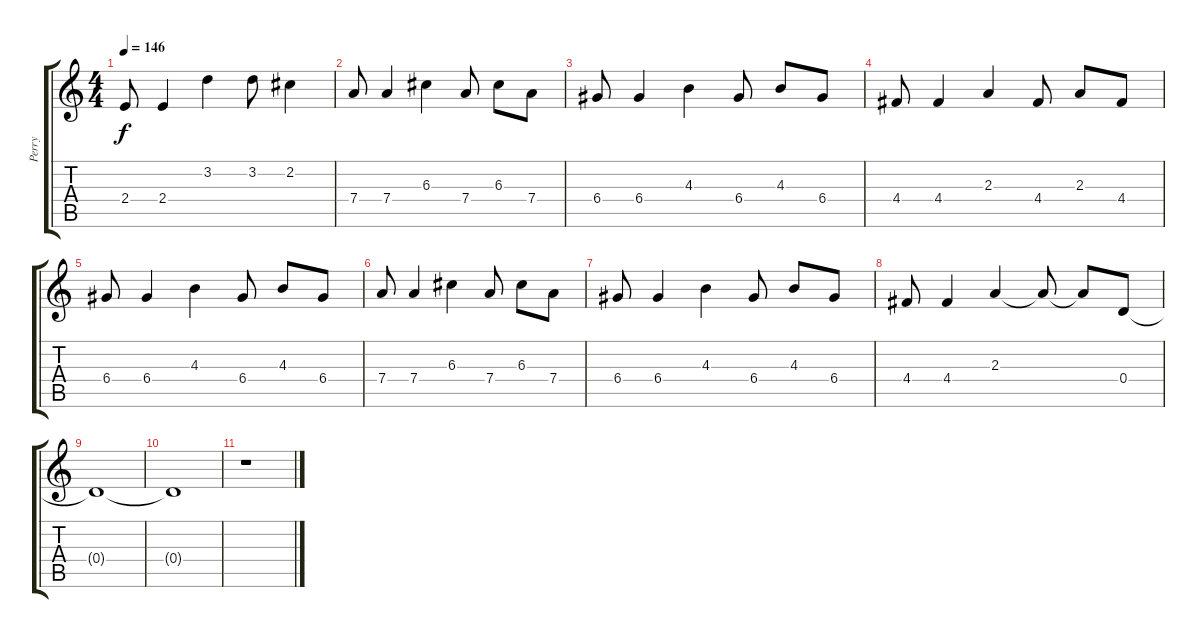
\track ("Perry" "Perry") {instrument electricguitarjazz}
\staff {score tabs}
\tuning (E4 B3 G3 D3 A2 E2) {hide}
\ts (4 4)
\tempo 146
\clef g2
\ks c
2.4.8{dy f} 2.4.4 3.2.4 3.2.8 2.2.4 |
7.4.8 7.4.4 6.3.4 7.4.8 6.3.8 7.4.8 |
6.4.8 6.4.4 4.3.4 6.4.8 4.3.8 6.4.8 |
4.4.8 4.4.4 2.3.4 4.4.8 2.3.8 4.4.8 |
6.4.8 6.4.4 4.3.4 6.4.8 4.3.8 6.4.8 |
7.4.8 7.4.4 6.3.4 7.4.8 6.3.8 7.4.8 |
6.4.8 6.4.4 4.3.4 6.4.8 4.3.8 6.4.8 |
4.4.8 4.4.4 2.3.4 2.3{t}.8 2.3{t}.8 0.4.8 |
0.4{t}.1 |
0.4{t}.1 |
r.1
